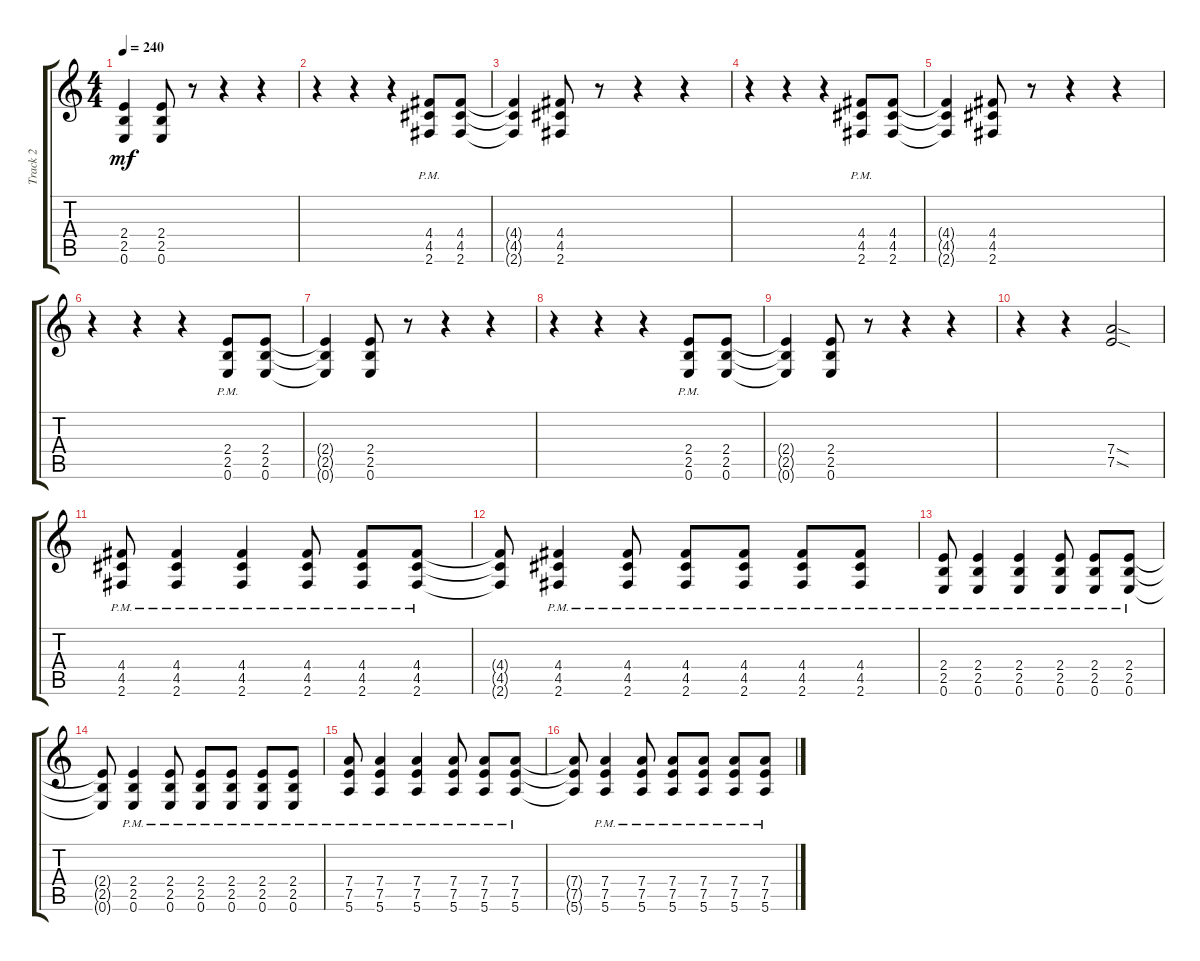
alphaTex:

\track ("Track 2" "Track 2") {instrument distortionguitar}
\staff {score tabs}
\tuning (E4 B3 G3 D3 A2 E2) {hide}
\ts (4 4)
\tempo 240
\clef g2
\ks c
(2.4{t} 2.5{t} 0.6{t}).4{dy mf} (2.4 2.5 0.6).8 r.8 r.4 r.4 |
r.4 r.4 r.4 (4.4{pm} 4.5{pm} 2.6{pm}).8 (4.4 4.5 2.6).8 |
(4.4{t} 4.5{t} 2.6{t}).4 (4.4 4.5 2.6).8 r.8 r.4 r.4 |
r.4 r.4 r.4 (4.4{pm} 4.5{pm} 2.6{pm}).8 (4.4 4.5 2.6).8 |
(4.4{t} 4.5{t} 2.6{t}).4 (4.4 4.5 2.6).8 r.8 r.4 r.4 |
r.4 r.4 r.4 (2.4{pm} 2.5{pm} 0.6{pm}).8 (2.4 2.5 0.6).8 |
(2.4{t} 2.5{t} 0.6{t}).4 (2.4 2.5 0.6).8 r.8 r.4 r.4 |
r.4 r.4 r.4 (2.4{pm} 2.5{pm} 0.6{pm}).8 (2.4 2.5 0.6).8 |
(2.4{t} 2.5{t} 0.6{t}).4 (2.4 2.5 0.6).8 r.8 r.4 r.4 |
r.4 r.4 (7.4{sod} 7.5{sod}).2 |
(4.4{pm} 4.5{pm} 2.6{pm}).8{balance 3} (4.4{pm} 4.5{pm} 2.6{pm}).4 (4.4{pm} 4.5{pm} 2.6{pm}).4 (4.4{pm} 4.5{pm} 2.6{pm}).8 (4.4{pm} 4.5{pm} 2.6{pm}).8 (4.4{pm} 4.5{pm} 2.6{pm}).8 |
(4.4{t} 4.5{t} 2.6{t}).8 (4.4{pm} 4.5{pm} 2.6{pm}).4 (4.4{pm} 4.5{pm} 2.6{pm}).8 (4.4{pm} 4.5{pm} 2.6{pm}).8 (4.4{pm} 4.5{pm} 2.6{pm}).8 (4.4{pm} 4.5{pm} 2.6{pm}).8 (4.4{pm} 4.5{pm} 2.6{pm}).8 |
(2.4{pm} 2.5{pm} 0.6{pm}).8 (2.4{pm} 2.5{pm} 0.6{pm}).4 (2.4{pm} 2.5{pm} 0.6{pm}).4 (2.4{pm} 2.5{pm} 0.6{pm}).8 (2.4{pm} 2.5{pm} 0.6{pm}).8 (2.4{pm} 2.5{pm} 0.6{pm}).8 |
(2.4{t} 2.5{t} 0.6{t}).8 (2.4{pm} 2.5{pm} 0.6{pm}).4 (2.4{pm} 2.5{pm} 0.6{pm}).8 (2.4{pm} 2.5{pm} 0.6{pm}).8 (2.4{pm} 2.5{pm} 0.6{pm}).8 (2.4{pm} 2.5{pm} 0.6{pm}).8 (2.4{pm} 2.5{pm} 0.6{pm}).8 |
(7.4{pm} 7.5{pm} 5.6{pm}).8 (7.4{pm} 7.5{pm} 5.6{pm}).4 (7.4{pm} 7.5{pm} 5.6{pm}).4 (7.4{pm} 7.5{pm} 5.6{pm}).8 (7.4{pm} 7.5{pm} 5.6{pm}).8 (7.4{pm} 7.5{pm} 5.6{pm}).8 |
(7.4{t} 7.5{t} 5.6{t}).8 (7.4{pm} 7.5{pm} 5.6{pm}).4 (7.4{pm} 7.5{pm} 5.6{pm}).8 (7.4{pm} 7.5{pm} 5.6{pm}).8 (7.4{pm} 7.5{pm} 5.6{pm}).8 (7.4{pm} 7.5{pm} 5.6{pm}).8 (7.4{pm} 7.5{pm} 5.6{pm}).8
